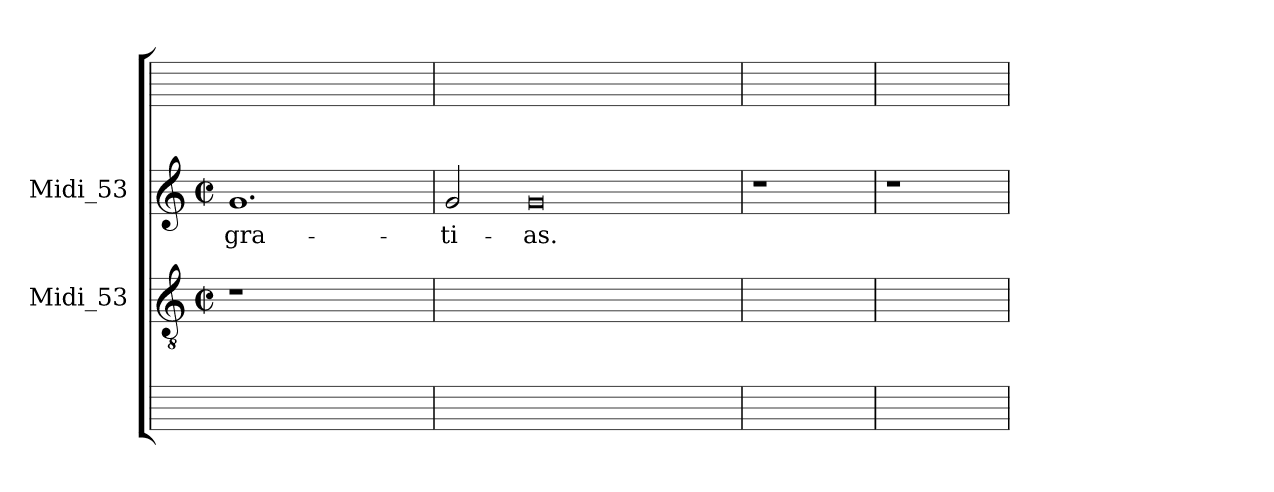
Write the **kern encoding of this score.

**kern	**kern	**kern	**text	**kern
*part4	*part3	*part2	*part2	*part1
*staff4	*staff3	*staff2	*staff2	*staff1
*	*I"Midi_53	*I"Midi_53	*	*
*	*clefGv2	*clefG2	*	*
*	*k[]	*k[]	*	*
*	*C:	*C:	*	*
*	*M2/2	*M2/2	*	*
*	*met(c|)	*met(c|)	*	*
=	=	=	=	=
!	!	!	!LO:LY:b	!
4ryy	1r	1.g	gra-	4ryy
1ryy	.	.	.	1ryy
.	2ryy	.	.	.
4ryy	.	.	.	4ryy
=	=	=	=	=
!	!	!	!LO:LY:b	!
4ryy	1ryy	2g/	-ti-	4ryy
0ryy	.	.	.	0ryy
!	!	!	!LO:LY:b	!
.	.	0g	-as.	.
.	1.ryy	.	.	.
4ryy	.	.	.	4ryy
=	=	=	=	=
4ryy	1ryy	1r	.	4ryy
2.ryy	.	.	.	2.ryy
=	=	=	=	=
4ryy	1ryy	1r	.	4ryy
2.ryy	.	.	.	2.ryy
=	=	=	=	=
*-	*-	*-	*-	*-
